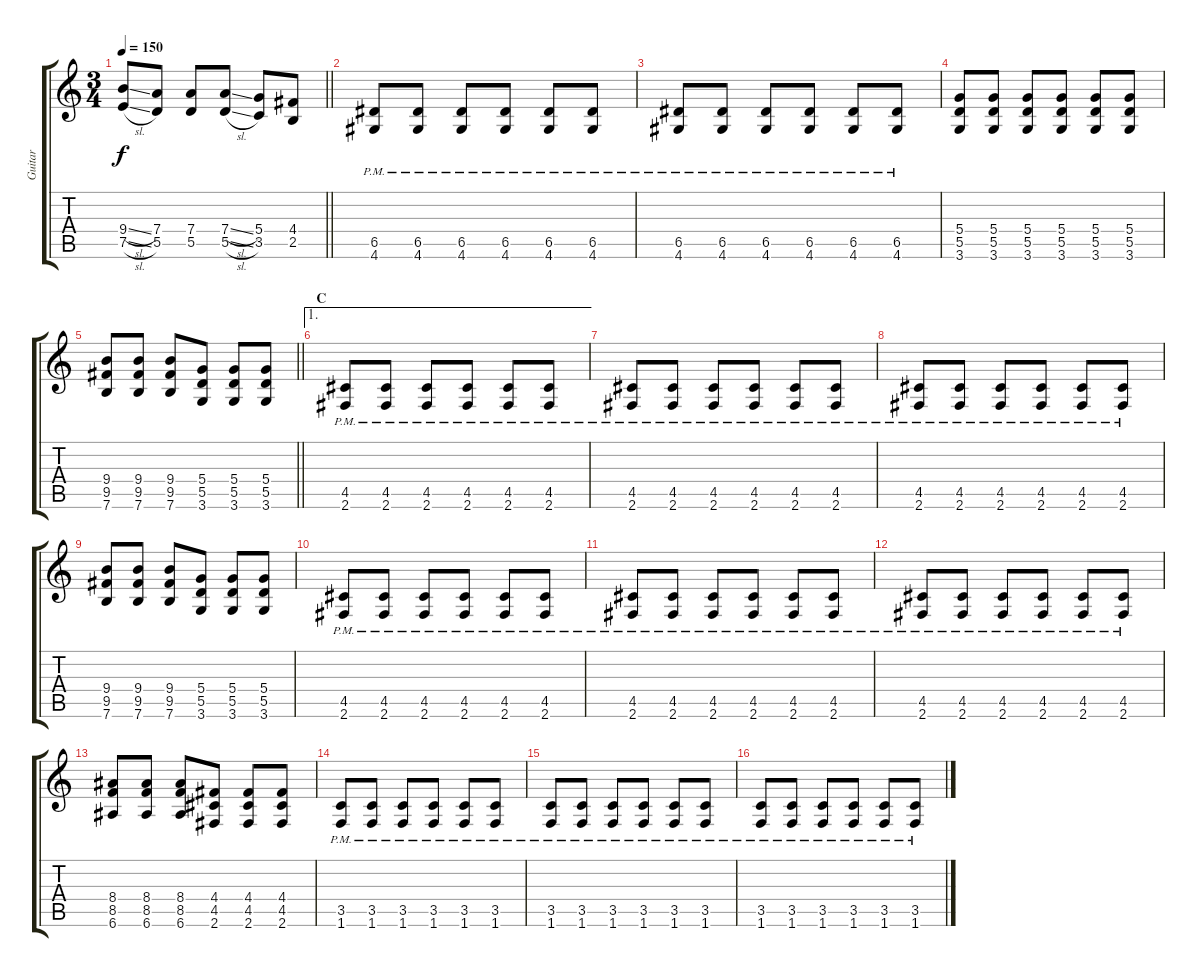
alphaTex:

\track ("Guitar" "Guitar") {instrument distortionguitar}
\staff {score tabs}
\tuning (E4 B3 G3 D3 A2 E2) {hide}
\ts (3 4)
\tempo 150
\clef g2
\barLineRight lightlight
\ks c
(9.4{sl} 7.5{sl}).8{dy f} (7.4 5.5).8 (7.4 5.5).8 (7.4{sl} 5.5{sl}).8 (5.4 3.5).8 (4.4 2.5).8 |
(6.5{pm} 4.6{pm}).8 (6.5{pm} 4.6{pm}).8 (6.5{pm} 4.6{pm}).8 (6.5{pm} 4.6{pm}).8 (6.5{pm} 4.6{pm}).8 (6.5{pm} 4.6{pm}).8 |
(6.5{pm} 4.6{pm}).8 (6.5{pm} 4.6{pm}).8 (6.5{pm} 4.6{pm}).8 (6.5{pm} 4.6{pm}).8 (6.5{pm} 4.6{pm}).8 (6.5{pm} 4.6{pm}).8 |
(5.4 5.5 3.6).8 (5.4 5.5 3.6).8 (5.4 5.5 3.6).8 (5.4 5.5 3.6).8 (5.4 5.5 3.6).8 (5.4 5.5 3.6).8 |
\barLineRight lightlight
(9.4 9.5 7.6).8 (9.4 9.5 7.6).8 (9.4 9.5 7.6).8 (5.4 5.5 3.6).8 (5.4 5.5 3.6).8 (5.4 5.5 3.6).8 |
\ae 1
\section ("" "C")
(4.5{pm} 2.6{pm}).8 (4.5{pm} 2.6{pm}).8 (4.5{pm} 2.6{pm}).8 (4.5{pm} 2.6{pm}).8 (4.5{pm} 2.6{pm}).8 (4.5{pm} 2.6{pm}).8 |
(4.5{pm} 2.6{pm}).8 (4.5{pm} 2.6{pm}).8 (4.5{pm} 2.6{pm}).8 (4.5{pm} 2.6{pm}).8 (4.5{pm} 2.6{pm}).8 (4.5{pm} 2.6{pm}).8 |
(4.5{pm} 2.6{pm}).8 (4.5{pm} 2.6{pm}).8 (4.5{pm} 2.6{pm}).8 (4.5{pm} 2.6{pm}).8 (4.5{pm} 2.6{pm}).8 (4.5{pm} 2.6{pm}).8 |
(9.4 9.5 7.6).8 (9.4 9.5 7.6).8 (9.4 9.5 7.6).8 (5.4 5.5 3.6).8 (5.4 5.5 3.6).8 (5.4 5.5 3.6).8 |
(4.5{pm} 2.6{pm}).8 (4.5{pm} 2.6{pm}).8 (4.5{pm} 2.6{pm}).8 (4.5{pm} 2.6{pm}).8 (4.5{pm} 2.6{pm}).8 (4.5{pm} 2.6{pm}).8 |
(4.5{pm} 2.6{pm}).8 (4.5{pm} 2.6{pm}).8 (4.5{pm} 2.6{pm}).8 (4.5{pm} 2.6{pm}).8 (4.5{pm} 2.6{pm}).8 (4.5{pm} 2.6{pm}).8 |
(4.5{pm} 2.6{pm}).8 (4.5{pm} 2.6{pm}).8 (4.5{pm} 2.6{pm}).8 (4.5{pm} 2.6{pm}).8 (4.5{pm} 2.6{pm}).8 (4.5{pm} 2.6{pm}).8 |
(8.4 8.5 6.6).8 (8.4 8.5 6.6).8 (8.4 8.5 6.6).8 (4.4 4.5 2.6).8 (4.4 4.5 2.6).8 (4.4 4.5 2.6).8 |
(3.5{pm} 1.6{pm}).8 (3.5{pm} 1.6{pm}).8 (3.5{pm} 1.6{pm}).8 (3.5{pm} 1.6{pm}).8 (3.5{pm} 1.6{pm}).8 (3.5{pm} 1.6{pm}).8 |
(3.5{pm} 1.6{pm}).8 (3.5{pm} 1.6{pm}).8 (3.5{pm} 1.6{pm}).8 (3.5{pm} 1.6{pm}).8 (3.5{pm} 1.6{pm}).8 (3.5{pm} 1.6{pm}).8 |
(3.5{pm} 1.6{pm}).8 (3.5{pm} 1.6{pm}).8 (3.5{pm} 1.6{pm}).8 (3.5{pm} 1.6{pm}).8 (3.5{pm} 1.6{pm}).8 (3.5{pm} 1.6{pm}).8
